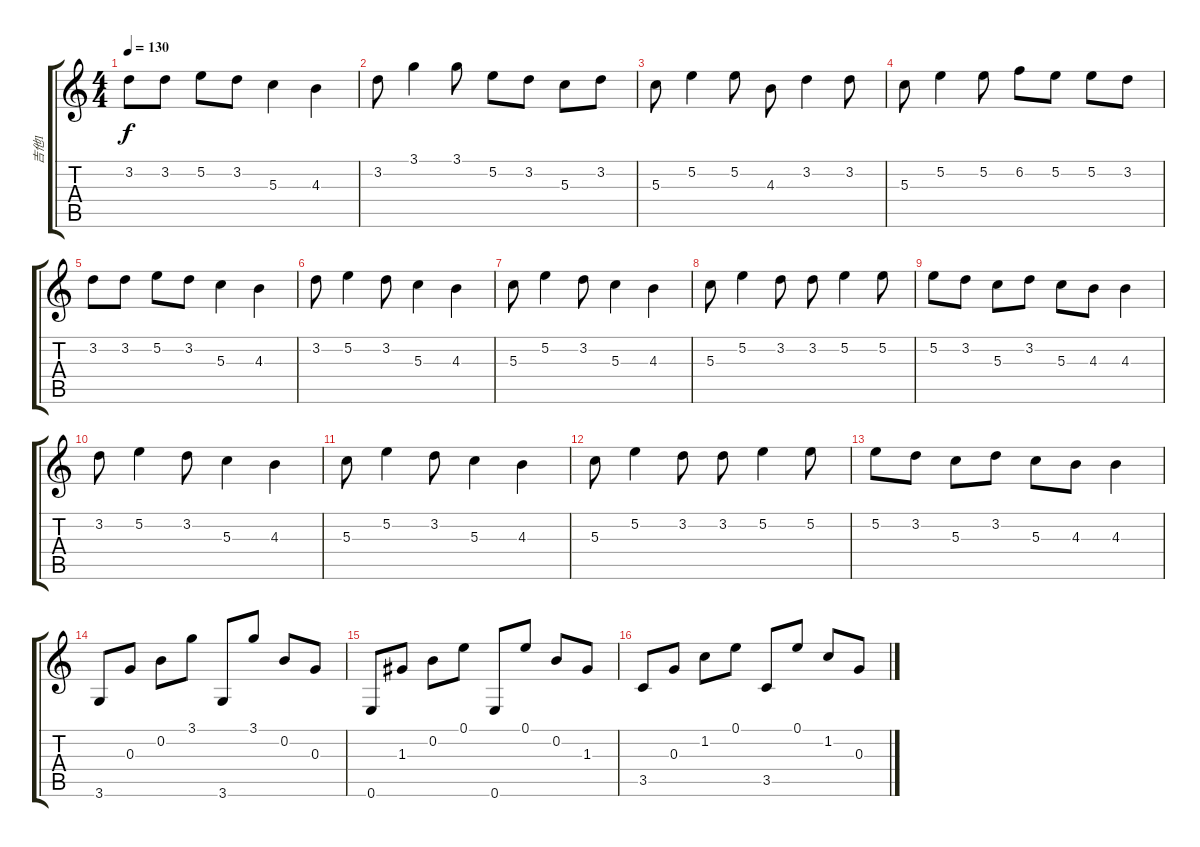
\track ("吉他1" "吉他1") {instrument acousticguitarsteel}
\staff {score tabs}
\tuning (E4 B3 G3 D3 A2 E2) {hide}
\ts (4 4)
\tempo 130
\clef g2
\ks c
3.2.8{dy f} 3.2.8 5.2.8 3.2.8 5.3.4 4.3.4 |
3.2.8 3.1.4 3.1.8 5.2.8 3.2.8 5.3.8 3.2.8 |
5.3.8 5.2.4 5.2.8 4.3.8 3.2.4 3.2.8 |
5.3.8 5.2.4 5.2.8 6.2.8 5.2.8 5.2.8 3.2.8 |
3.2.8 3.2.8 5.2.8 3.2.8 5.3.4 4.3.4 |
3.2.8 5.2.4 3.2.8 5.3.4 4.3.4 |
5.3.8 5.2.4 3.2.8 5.3.4 4.3.4 |
5.3.8 5.2.4 3.2.8 3.2.8 5.2.4 5.2.8 |
5.2.8 3.2.8 5.3.8 3.2.8 5.3.8 4.3.8 4.3.4 |
3.2.8 5.2.4 3.2.8 5.3.4 4.3.4 |
5.3.8 5.2.4 3.2.8 5.3.4 4.3.4 |
5.3.8 5.2.4 3.2.8 3.2.8 5.2.4 5.2.8 |
5.2.8 3.2.8 5.3.8 3.2.8 5.3.8 4.3.8 4.3.4 |
3.6.8 0.3.8 0.2.8 3.1.8 3.6.8 3.1.8 0.2.8 0.3.8 |
0.6.8 1.3.8 0.2.8 0.1.8 0.6.8 0.1.8 0.2.8 1.3.8 |
3.5.8 0.3.8 1.2.8 0.1.8 3.5.8 0.1.8 1.2.8 0.3.8
